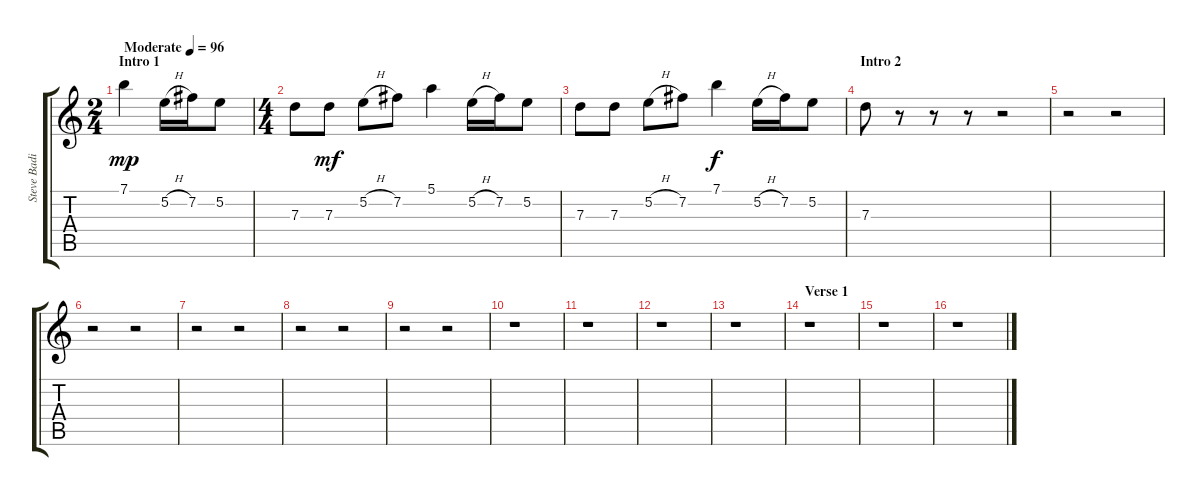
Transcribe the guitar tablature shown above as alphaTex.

\track ("Steve Badiola" "Steve Badi") {instrument overdrivenguitar}
\staff {score tabs}
\tuning (E4 B3 G3 D3 A2 D2) {hide}
\ts (2 4)
\section ("" "Intro 1")
\tempo (96 "Moderate")
\clef g2
\ks c
7.1.4{dy mp instrument overdrivenguitar} 5.2{h}.16 7.2.16 5.2.8 |
\ts (4 4)
7.3.8 7.3.8{dy mf} 5.2{h}.8 7.2.8 5.1.4 5.2{h}.16 7.2.16 5.2.8 |
7.3.8 7.3.8 5.2{h}.8 7.2.8 7.1.4{dy f} 5.2{h}.16 7.2.16 5.2.8 |
\section ("" "Intro 2")
7.3.8 r.8 r.8 r.8 r.2 |
r.2 r.2 |
r.2 r.2 |
r.2 r.2 |
r.2 r.2 |
r.2 r.2 |
r.1 |
r.1 |
r.1 |
r.1 |
\section ("" "Verse 1")
r.1 |
r.1 |
r.1
